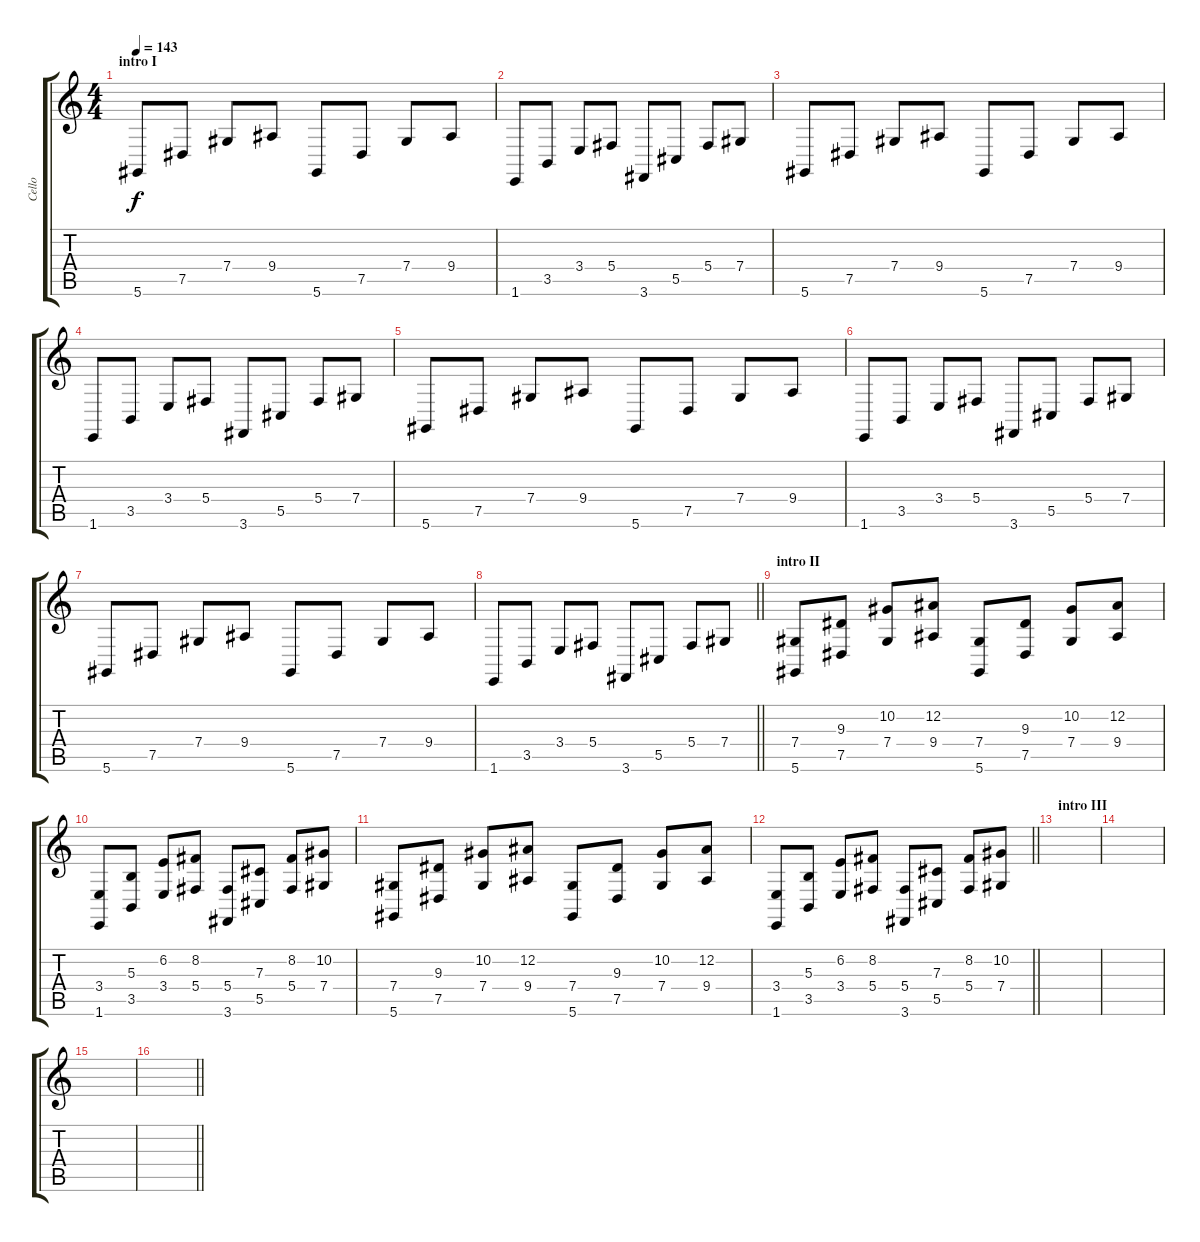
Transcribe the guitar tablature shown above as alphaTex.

\track ("Cello" "Cello") {instrument cello}
\staff {score tabs}
\tuning (Eb4 Bb3 Gb3 Db3 Ab2 Eb2) {hide}
\ts (4 4)
\section ("" "intro I")
\tempo 143
\clef g2
\ks c
5.6.8{dy f instrument cello} 7.5.8 7.4.8 9.4.8 5.6.8 7.5.8 7.4.8 9.4.8 |
1.6.8 3.5.8 3.4.8 5.4.8 3.6.8 5.5.8 5.4.8 7.4.8 |
5.6.8 7.5.8 7.4.8 9.4.8 5.6.8 7.5.8 7.4.8 9.4.8 |
1.6.8 3.5.8 3.4.8 5.4.8 3.6.8 5.5.8 5.4.8 7.4.8 |
5.6.8 7.5.8 7.4.8 9.4.8 5.6.8 7.5.8 7.4.8 9.4.8 |
1.6.8 3.5.8 3.4.8 5.4.8 3.6.8 5.5.8 5.4.8 7.4.8 |
5.6.8 7.5.8 7.4.8 9.4.8 5.6.8 7.5.8 7.4.8 9.4.8 |
\barLineRight lightlight
1.6.8 3.5.8 3.4.8 5.4.8 3.6.8 5.5.8 5.4.8 7.4.8 |
\section ("" "intro II")
(7.4 5.6).8 (9.3 7.5).8 (10.2 7.4).8 (12.2 9.4).8 (7.4 5.6).8 (9.3 7.5).8 (10.2 7.4).8 (12.2 9.4).8 |
(3.4 1.6).8 (5.3 3.5).8 (6.2 3.4).8 (8.2 5.4).8 (5.4 3.6).8 (7.3 5.5).8 (8.2 5.4).8 (10.2 7.4).8 |
(7.4 5.6).8 (9.3 7.5).8 (10.2 7.4).8 (12.2 9.4).8 (7.4 5.6).8 (9.3 7.5).8 (10.2 7.4).8 (12.2 9.4).8 |
\barLineRight lightlight
(3.4 1.6).8 (5.3 3.5).8 (6.2 3.4).8 (8.2 5.4).8 (5.4 3.6).8 (7.3 5.5).8 (8.2 5.4).8 (10.2 7.4).8 |
\section ("" "intro III")
|
|
|
\barLineRight lightlight
